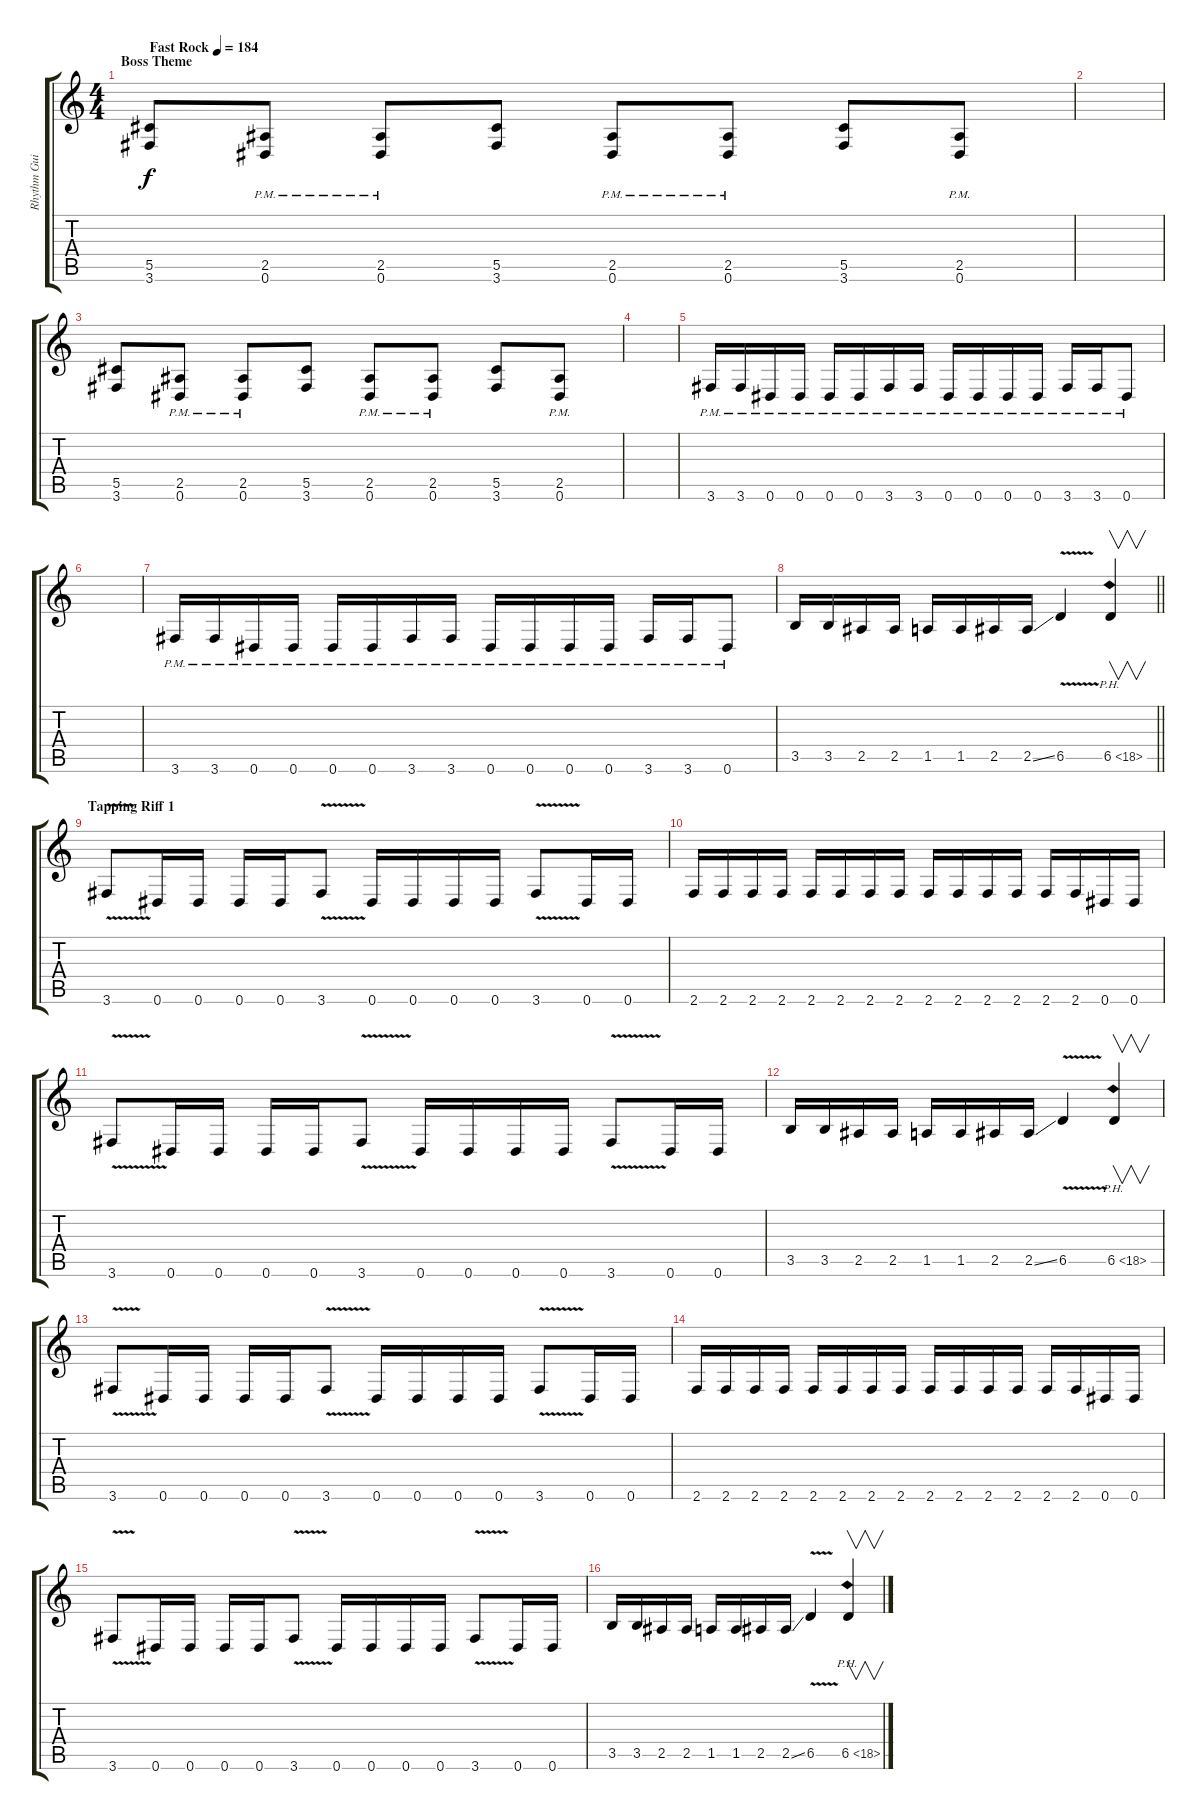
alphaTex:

\track ("Rhythm Guitar 2" "Rhythm Gui") {instrument overdrivenguitar}
\staff {score tabs}
\tuning (Eb4 Bb3 Gb3 Db3 Ab2 Eb2) {hide}
\ts (4 4)
\section ("" "Boss Theme")
\tempo (184 "Fast Rock")
\clef g2
\ks c
(5.5 3.6).8{dy f instrument overdrivenguitar} (2.5{pm} 0.6{pm}).8 (2.5{pm} 0.6{pm}).8 (5.5 3.6).8 (2.5{pm} 0.6{pm}).8 (2.5{pm} 0.6{pm}).8 (5.5 3.6).8 (2.5{pm} 0.6{pm}).8 |
|
(5.5 3.6).8 (2.5{pm} 0.6{pm}).8 (2.5{pm} 0.6{pm}).8 (5.5 3.6).8 (2.5{pm} 0.6{pm}).8 (2.5{pm} 0.6{pm}).8 (5.5 3.6).8 (2.5{pm} 0.6{pm}).8 |
|
3.6{pm}.16 3.6{pm}.16 0.6{pm}.16 0.6{pm}.16 0.6{pm}.16 0.6{pm}.16 3.6{pm}.16 3.6{pm}.16 0.6{pm}.16 0.6{pm}.16 0.6{pm}.16 0.6{pm}.16 3.6{pm}.16 3.6{pm}.16 0.6{pm}.8 |
|
3.6{pm}.16 3.6{pm}.16 0.6{pm}.16 0.6{pm}.16 0.6{pm}.16 0.6{pm}.16 3.6{pm}.16 3.6{pm}.16 0.6{pm}.16 0.6{pm}.16 0.6{pm}.16 0.6{pm}.16 3.6{pm}.16 3.6{pm}.16 0.6{pm}.8 |
\barLineRight lightlight
3.5.16 3.5.16 2.5.16 2.5.16 1.5.16 1.5.16 2.5.16 2.5{ss}.16 6.5{v}.4 6.5{ph 12}.4{v} |
\section ("" "Tapping Riff 1")
3.6{v}.8 0.6.16 0.6.16 0.6.16 0.6.16 3.6{v}.8 0.6.16 0.6.16 0.6.16 0.6.16 3.6{v}.8 0.6.16 0.6.16 |
2.6.16 2.6.16 2.6.16 2.6.16 2.6.16 2.6.16 2.6.16 2.6.16 2.6.16 2.6.16 2.6.16 2.6.16 2.6.16 2.6.16 0.6.16 0.6.16 |
3.6{v}.8 0.6.16 0.6.16 0.6.16 0.6.16 3.6{v}.8 0.6.16 0.6.16 0.6.16 0.6.16 3.6{v}.8 0.6.16 0.6.16 |
3.5.16 3.5.16 2.5.16 2.5.16 1.5.16 1.5.16 2.5.16 2.5{ss}.16 6.5{v}.4 6.5{ph 12}.4{v} |
3.6{v}.8 0.6.16 0.6.16 0.6.16 0.6.16 3.6{v}.8 0.6.16 0.6.16 0.6.16 0.6.16 3.6{v}.8 0.6.16 0.6.16 |
2.6.16 2.6.16 2.6.16 2.6.16 2.6.16 2.6.16 2.6.16 2.6.16 2.6.16 2.6.16 2.6.16 2.6.16 2.6.16 2.6.16 0.6.16 0.6.16 |
3.6{v}.8 0.6.16 0.6.16 0.6.16 0.6.16 3.6{v}.8 0.6.16 0.6.16 0.6.16 0.6.16 3.6{v}.8 0.6.16 0.6.16 |
3.5.16 3.5.16 2.5.16 2.5.16 1.5.16 1.5.16 2.5.16 2.5{ss}.16 6.5{v}.4 6.5{ph 12}.4{v}
